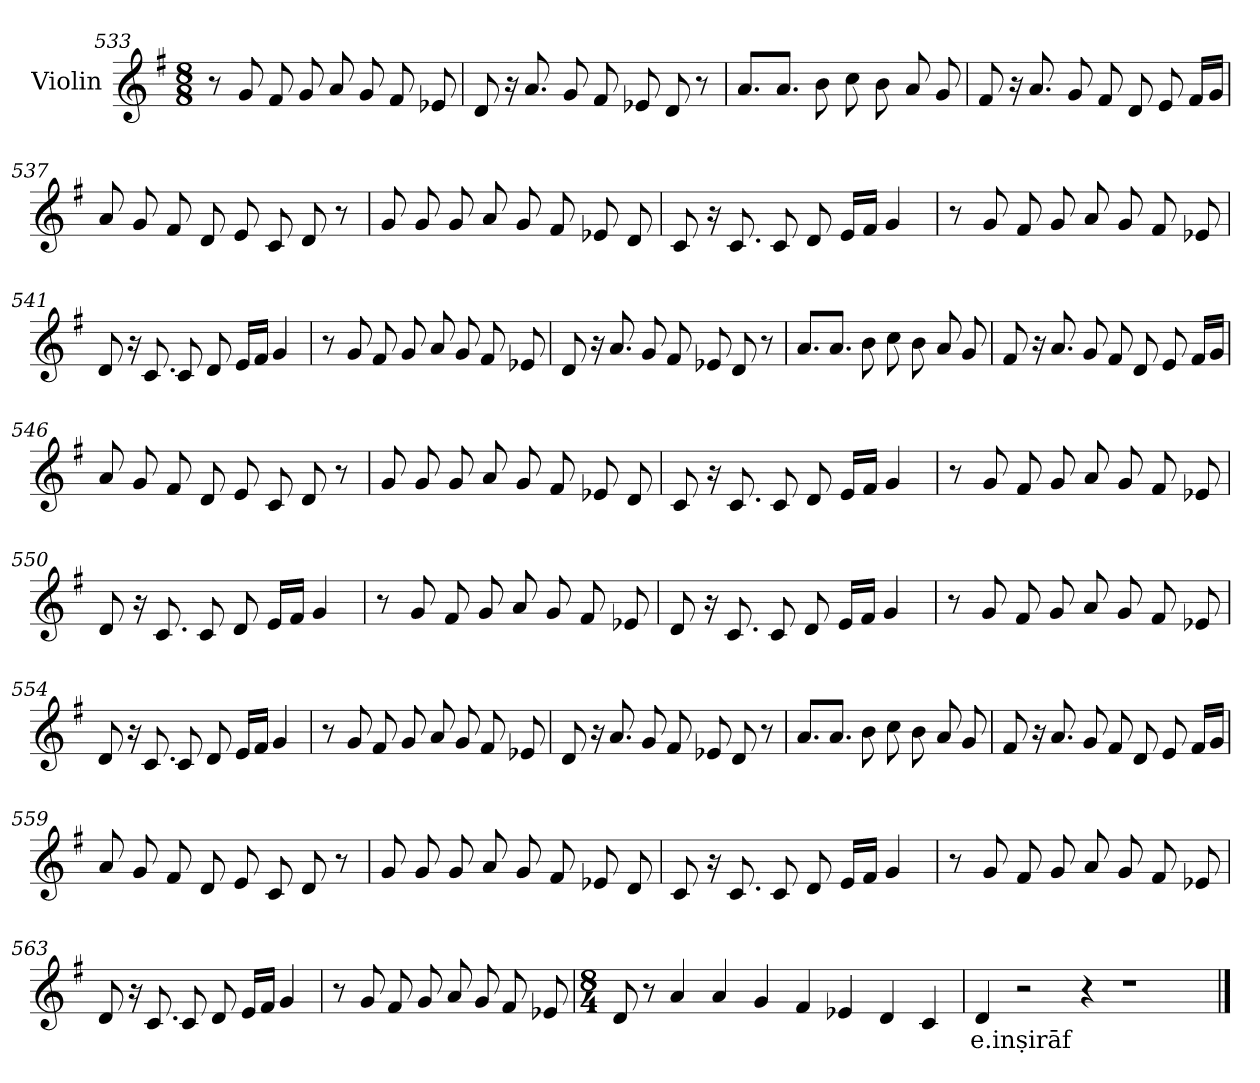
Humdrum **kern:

**kern	**text
*part1	*part1
*staff1	*staff1
*I"Violin	*
*clefG2	*
*k[f#]	*
*G:	*
*M8/8	*
=533	=533
8r	.
8g/	.
8f#/	.
8g/	.
8a/	.
8g/	.
8f#/	.
8e-X/	.
!!LO:LB:g=z
=534	=534
8d/	.
16r	.
8.a/	.
8g/	.
8f#/	.
8e-X/	.
8d/	.
8r	.
=535	=535
8.a/L	.
8.a/J	.
8b\	.
8cc\	.
8b\	.
8a/	.
8g/	.
=536	=536
8f#/	.
16r	.
8.a/	.
8g/	.
8f#/	.
8d/	.
8e/	.
16f#/LL	.
16g/JJ	.
!!LO:LB:g=z
=537	=537
8a/	.
8g/	.
8f#/	.
8d/	.
8e/	.
8c/	.
8d/	.
8r	.
!!LO:LB:g=z
=538	=538
8g/	.
8g/	.
8g/	.
8a/	.
8g/	.
8f#/	.
8e-X/	.
8d/	.
=539	=539
8c/	.
16r	.
8.c/	.
8c/	.
8d/	.
16e/LL	.
16f#/JJ	.
4g/	.
=540	=540
8r	.
8g/	.
8f#/	.
8g/	.
8a/	.
8g/	.
8f#/	.
8e-X/	.
!!LO:LB:g=z
=541	=541
8d/	.
16r	.
8.c/	.
8c/	.
8d/	.
16e/LL	.
16f#/JJ	.
4g/	.
=542	=542
8r	.
8g/	.
8f#/	.
8g/	.
8a/	.
8g/	.
8f#/	.
8e-X/	.
=543	=543
8d/	.
16r	.
8.a/	.
8g/	.
8f#/	.
8e-X/	.
8d/	.
8r	.
!!LO:LB:g=z
=544	=544
8.a/L	.
8.a/J	.
8b\	.
8cc\	.
8b\	.
8a/	.
8g/	.
!!LO:LB:g=z
=545	=545
8f#/	.
16r	.
8.a/	.
8g/	.
8f#/	.
8d/	.
8e/	.
16f#/LL	.
16g/JJ	.
=546	=546
8a/	.
8g/	.
8f#/	.
8d/	.
8e/	.
8c/	.
8d/	.
8r	.
=547	=547
8g/	.
8g/	.
8g/	.
8a/	.
8g/	.
8f#/	.
8e-X/	.
8d/	.
!!LO:PB:g=z
=548	=548
8c/	.
16r	.
8.c/	.
8c/	.
8d/	.
16e/LL	.
16f#/JJ	.
4g/	.
=549	=549
8r	.
8g/	.
8f#/	.
8g/	.
8a/	.
8g/	.
8f#/	.
8e-X/	.
=550	=550
8d/	.
16r	.
8.c/	.
8c/	.
8d/	.
16e/LL	.
16f#/JJ	.
4g/	.
!!LO:LB:g=z
=551	=551
8r	.
8g/	.
8f#/	.
8g/	.
8a/	.
8g/	.
8f#/	.
8e-X/	.
=552	=552
8d/	.
16r	.
8.c/	.
8c/	.
8d/	.
16e/LL	.
16f#/JJ	.
4g/	.
=553	=553
8r	.
8g/	.
8f#/	.
8g/	.
8a/	.
8g/	.
8f#/	.
8e-X/	.
!!LO:PB:g=z
=554	=554
8d/	.
16r	.
8.c/	.
8c/	.
8d/	.
16e/LL	.
16f#/JJ	.
4g/	.
=555	=555
8r	.
8g/	.
8f#/	.
8g/	.
8a/	.
8g/	.
8f#/	.
8e-X/	.
=556	=556
8d/	.
16r	.
8.a/	.
8g/	.
8f#/	.
8e-X/	.
8d/	.
8r	.
!!LO:LB:g=z
=557	=557
8.a/L	.
8.a/J	.
8b\	.
8cc\	.
8b\	.
8a/	.
8g/	.
!!LO:LB:g=z
=558	=558
8f#/	.
16r	.
8.a/	.
8g/	.
8f#/	.
8d/	.
8e/	.
16f#/LL	.
16g/JJ	.
=559	=559
8a/	.
8g/	.
8f#/	.
8d/	.
8e/	.
8c/	.
8d/	.
8r	.
=560	=560
8g/	.
8g/	.
8g/	.
8a/	.
8g/	.
8f#/	.
8e-X/	.
8d/	.
!!LO:LB:g=z
=561	=561
8c/	.
16r	.
8.c/	.
8c/	.
8d/	.
16e/LL	.
16f#/JJ	.
4g/	.
=562	=562
8r	.
8g/	.
8f#/	.
8g/	.
8a/	.
8g/	.
8f#/	.
8e-X/	.
=563	=563
8d/	.
16r	.
8.c/	.
8c/	.
8d/	.
16e/LL	.
16f#/JJ	.
4g/	.
!!LO:LB:g=z
=564	=564
8r	.
8g/	.
8f#/	.
8g/	.
8a/	.
8g/	.
8f#/	.
8e-X/	.
=565	=565
*M8/4	*
8d/	.
8r	.
4a/	.
4a/	.
4g/	.
4f#/	.
4e-X/	.
4d/	.
4c/	.
=566	=566
!	!LO:LY:b
4d/	e.inṣirāf
2r	.
4r	.
1r	.
==	==
*-	*-
